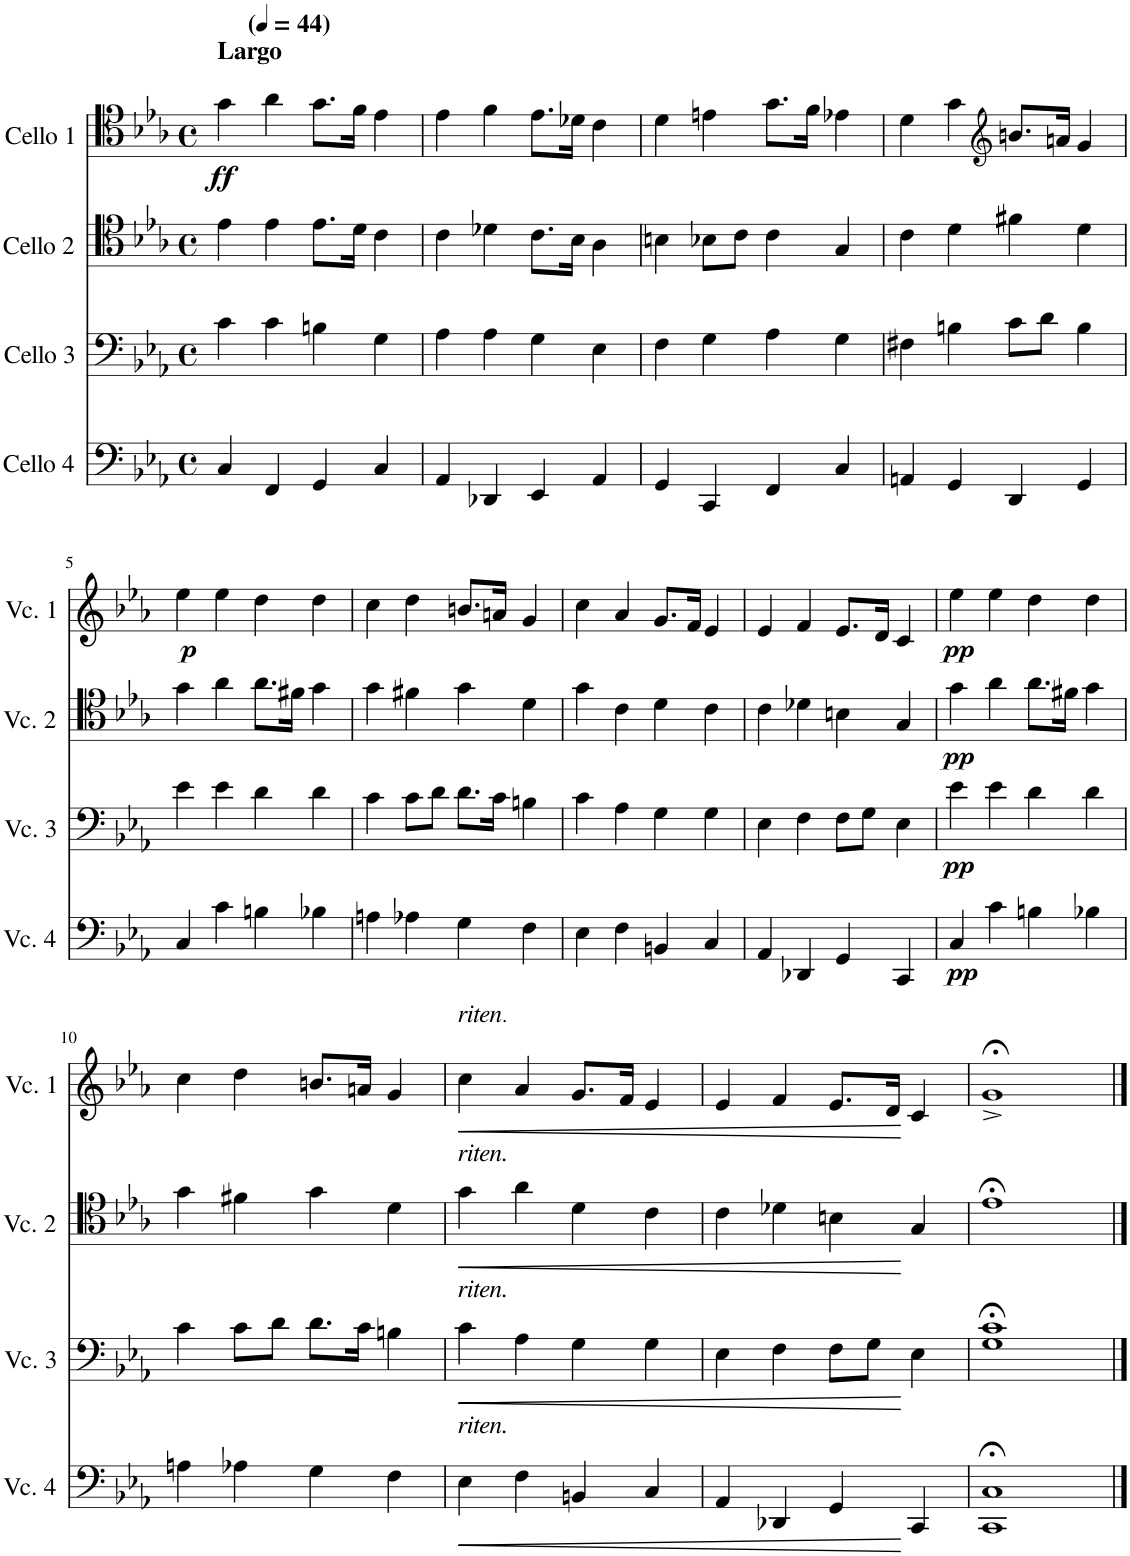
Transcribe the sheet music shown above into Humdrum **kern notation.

**kern	**dynam	**kern	**dynam	**kern	**dynam	**kern	**dynam
*part4	*part4	*part3	*part3	*part2	*part2	*part1	*part1
*staff4	*staff4	*staff3	*staff3	*staff2	*staff2	*staff1	*staff1
*I"Cello 4	*	*I"Cello 3	*	*I"Cello 2	*	*I"Cello 1	*
*clefF4	*	*clefF4	*	*clefC4	*	*clefC4	*
*k[b-e-a-]	*	*k[b-e-a-]	*	*k[b-e-a-]	*	*k[b-e-a-]	*
*M4/4	*	*M4/4	*	*M4/4	*	*M4/4	*
*met(c)	*	*met(c)	*	*met(c)	*	*met(c)	*
*MM44	*	*MM44	*	*MM44	*	*MM44	*
=1	=1	=1	=1	=1	=1	=1	=1
!	!	!	!	!	!	!LO:TX:a:B:t=Largo	!
!	!	!	!	!	!	!	!LO:DY:b
4C/	.	4c\	.	4e-\	.	4g\	ff
4FF/	.	4c\	.	4e-\	.	4a-\	.
4GG/	.	4Bn\	.	8.e-\L	.	8.g\L	.
.	.	.	.	16d\Jk	.	16f\Jk	.
4C/	.	4G\	.	4c\	.	4e-\	.
=2	=2	=2	=2	=2	=2	=2	=2
4AA-/	.	4A-\	.	4c\	.	4e-\	.
4DD-X/	.	4A-\	.	4d-X\	.	4f\	.
4EE-/	.	4G\	.	8.c\L	.	8.e-\L	.
.	.	.	.	16B-\Jk	.	16d-X\Jk	.
4AA-/	.	4E-\	.	4A-\	.	4c\	.
=3	=3	=3	=3	=3	=3	=3	=3
4GG/	.	4F\	.	4Bn\	.	4d\	.
4CC/	.	4G\	.	8B-X\L	.	4en\	.
.	.	.	.	8c\J	.	.	.
4FF/	.	4A-\	.	4c\	.	8.g\L	.
.	.	.	.	.	.	16f\Jk	.
4C/	.	4G\	.	4G/	.	4e-X\	.
=4	=4	=4	=4	=4	=4	=4	=4
4AAn/	.	4F#X\	.	4c\	.	4d\	.
4GG/	.	4Bn\	.	4d\	.	4g\	.
*	*	*	*	*	*	*clefG2	*
4DD/	.	8c\L	.	4f#X\	.	8.bn/L	.
.	.	8d\J	.	.	.	.	.
.	.	.	.	.	.	16an/Jk	.
4GG/	.	4B\	.	4d\	.	4g/	.
!!LO:LB:g=z
=5	=5	=5	=5	=5	=5	=5	=5
!	!	!	!	!	!	!	!LO:DY:b
4C/	.	4e-\	.	4g\	.	4ee-\	p
4c\	.	4e-\	.	4a-\	.	4ee-\	.
4Bn\	.	4d\	.	8.a-\L	.	4dd\	.
.	.	.	.	16f#X\Jk	.	.	.
4B-X\	.	4d\	.	4g\	.	4dd\	.
=6	=6	=6	=6	=6	=6	=6	=6
4An\	.	4c\	.	4g\	.	4cc\	.
4A-X\	.	8c\L	.	4f#X\	.	4dd\	.
.	.	8d\J	.	.	.	.	.
4G\	.	8.d\L	.	4g\	.	8.bn/L	.
.	.	16c\Jk	.	.	.	16an/Jk	.
4F\	.	4Bn\	.	4d\	.	4g/	.
=7	=7	=7	=7	=7	=7	=7	=7
4E-\	.	4c\	.	4g\	.	4cc\	.
4F\	.	4A-\	.	4c\	.	4a-/	.
4BBn/	.	4G\	.	4d\	.	8.g/L	.
.	.	.	.	.	.	16f/Jk	.
4C/	.	4G\	.	4c\	.	4e-/	.
=8	=8	=8	=8	=8	=8	=8	=8
4AA-/	.	4E-\	.	4c\	.	4e-/	.
4DD-X/	.	4F\	.	4d-X\	.	4f/	.
4GG/	.	8F\L	.	4Bn\	.	8.e-/L	.
.	.	8G\J	.	.	.	.	.
.	.	.	.	.	.	16d/Jk	.
4CC/	.	4E-\	.	4G/	.	4c/	.
=9	=9	=9	=9	=9	=9	=9	=9
!	!LO:DY:b	!	!LO:DY:b	!	!LO:DY:b	!	!LO:DY:b
4C/	pp	4e-\	pp	4g\	pp	4ee-\	pp
4c\	.	4e-\	.	4a-\	.	4ee-\	.
4Bn\	.	4d\	.	8.a-\L	.	4dd\	.
.	.	.	.	16f#X\Jk	.	.	.
4B-X\	.	4d\	.	4g\	.	4dd\	.
!!LO:LB:g=z
=10	=10	=10	=10	=10	=10	=10	=10
4An\	.	4c\	.	4g\	.	4cc\	.
4A-X\	.	8c\L	.	4f#X\	.	4dd\	.
.	.	8d\J	.	.	.	.	.
4G\	.	8.d\L	.	4g\	.	8.bn/L	.
.	.	16c\Jk	.	.	.	16an/Jk	.
4F\	.	4Bn\	.	4d\	.	4g/	.
=11	=11	=11	=11	=11	=11	=11	=11
!	!	!	!	!	!	!LO:TX:a:i:t=riten	!
!	!	!	!	!	!	!LO:TX:a:t=.	!
!	!	!	!	!LO:TX:a:i:t=riten.	!	!	!
!	!	!LO:TX:a:i:t=riten.	!	!	!	!	!
!LO:TX:a:i:t=riten.	!	!	!	!	!	!	!
!	!LO:HP:b	!	!LO:HP:b	!	!LO:HP:b	!	!LO:HP:b
4E-\	<	4c\	<	4g\	<	4cc\	<
4F\	.	4A-\	.	4a-\	.	4a-/	.
4BBn/	.	4G\	.	4d\	.	8.g/L	.
.	.	.	.	.	.	16f/Jk	.
4C/	.	4G\	.	4c\	.	4e-/	.
=12	=12	=12	=12	=12	=12	=12	=12
4AA-/	.	4E-\	.	4c\	.	4e-/	.
4DD-X/	.	4F\	.	4d-X\	.	4f/	.
4GG/	.	8F\L	.	4Bn\	.	8.e-/L	.
.	.	8G\J	.	.	.	.	.
.	.	.	.	.	.	16d/Jk	.
4CC/	[	4E-\	[	4G/	[	4c/	[
=13	=13	=13	=13	=13	=13	=13	=13
1CC;< 1C;<	.	1G;< 1c;<	.	1e-;<	.	1g;<^	.
==	==	==	==	==	==	==	==
*-	*-	*-	*-	*-	*-	*-	*-
